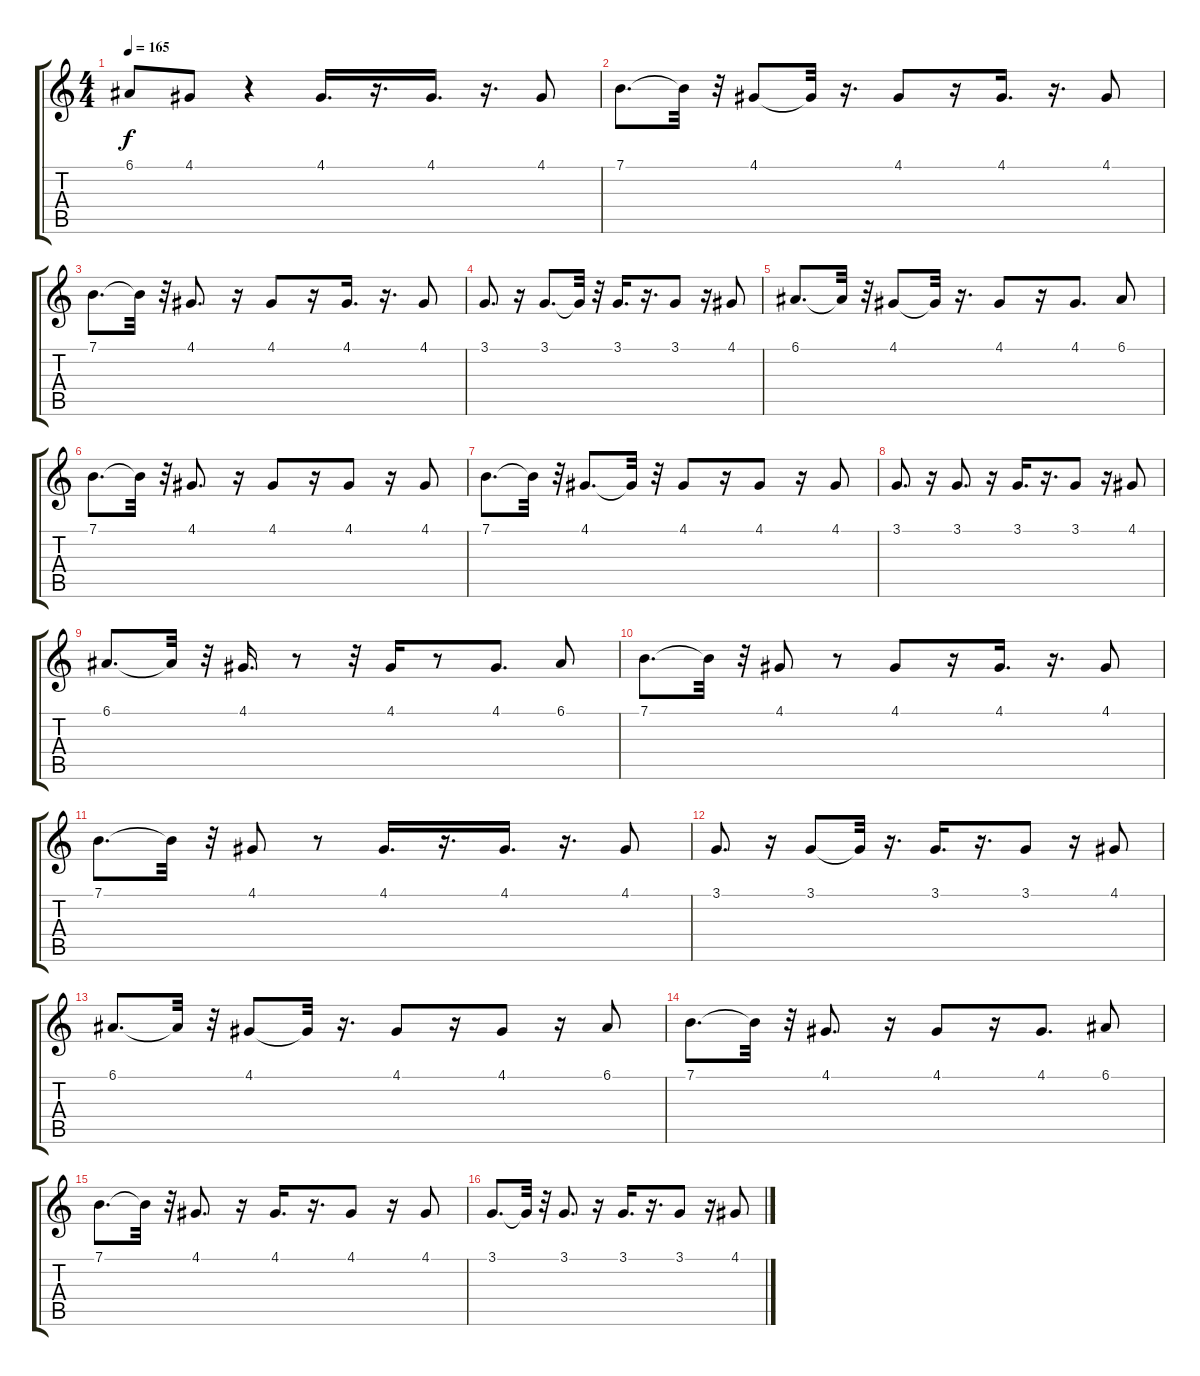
\track (" " " ") {instrument lead2sawtooth}
\staff {score tabs}
\tuning (E4 B3 G3 D3 A2 E2) {hide}
\ts (4 4)
\tempo 165
\clef g2
\ks c
6.1.8{dy f} 4.1.8 r.4 4.1.16{d} r.16{d} 4.1.16{d} r.16{d} 4.1.8 |
7.1.8{d} 7.1{t}.32 r.32 4.1.8 4.1{t}.32 r.16{d} 4.1.8 r.16 4.1.16{d} r.16{d} 4.1.8 |
7.1.8{d} 7.1{t}.32 r.32 4.1.8{d} r.16 4.1.8 r.16 4.1.16{d} r.16{d} 4.1.8 |
3.1.8{d} r.16 3.1.8{d} 3.1{t}.32 r.32 3.1.16{d} r.16{d} 3.1.8 r.16 4.1.8 |
6.1.8{d} 6.1{t}.32 r.32 4.1.8 4.1{t}.32 r.16{d} 4.1.8 r.16 4.1.8{d} 6.1.8 |
7.1.8{d} 7.1{t}.32 r.32 4.1.8{d} r.16 4.1.8 r.16 4.1.8 r.16 4.1.8 |
7.1.8{d} 7.1{t}.32 r.32 4.1.8{d} 4.1{t}.32 r.32 4.1.8 r.16 4.1.8 r.16 4.1.8 |
3.1.8{d} r.16 3.1.8{d} r.16 3.1.16{d} r.16{d} 3.1.8 r.16 4.1.8 |
6.1.8{d} 6.1{t}.32 r.32 4.1.16{d} r.8 r.32 4.1.16 r.8 4.1.8{d} 6.1.8 |
7.1.8{d} 7.1{t}.32 r.32 4.1.8 r.8 4.1.8 r.16 4.1.16{d} r.16{d} 4.1.8 |
7.1.8{d} 7.1{t}.32 r.32 4.1.8 r.8 4.1.16{d} r.16{d} 4.1.16{d} r.16{d} 4.1.8 |
3.1.8{d} r.16 3.1.8 3.1{t}.32 r.16{d} 3.1.16{d} r.16{d} 3.1.8 r.16 4.1.8 |
6.1.8{d} 6.1{t}.32 r.32 4.1.8 4.1{t}.32 r.16{d} 4.1.8 r.16 4.1.8 r.16 6.1.8 |
7.1.8{d} 7.1{t}.32 r.32 4.1.8{d} r.16 4.1.8 r.16 4.1.8{d} 6.1.8 |
7.1.8{d} 7.1{t}.32 r.32 4.1.8{d} r.16 4.1.16{d} r.16{d} 4.1.8 r.16 4.1.8 |
3.1.8{d} 3.1{t}.32 r.32 3.1.8{d} r.16 3.1.16{d} r.16{d} 3.1.8 r.16 4.1.8
